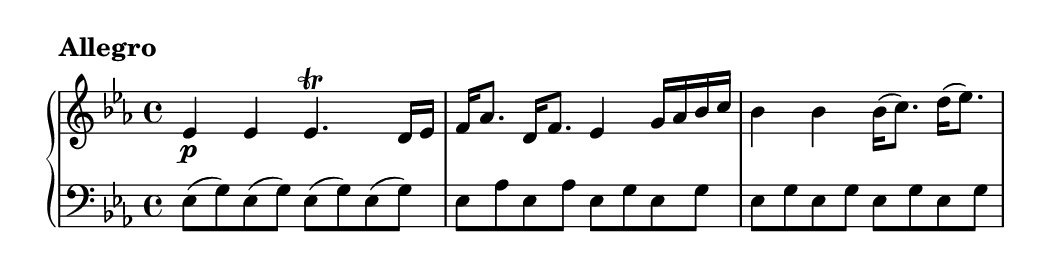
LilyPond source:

\version "2.22.2"
\header {
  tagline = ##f
}
\paper {
  paper-height = 6\cm
  paper-width = 18\cm
}
\layout {
  indent = #0
  ragged-right = ##f
}

\include "../../stylesheets/typography.ly"
\score {
  \header {
    piece = "Allegro"
  }
  \new PianoStaff <<
    \new Staff \relative es' {
      \clef "treble" \time 4/4 \key es \major
      es4 \p es es4. \trill d16 es |
      f16 as8. d,16 f8. es4 g16 as bes c |
      bes4 bes4 bes16 ( c8.) d16 ( es8. )
    }
    \new Staff \relative es {
      \clef "bass" \time 4/4 \key es \major |
      es8 ( g ) es ( g ) es ( g ) es ( g ) |
      es8 as es as es g es g |
      es8 g es g es g es g
    }
  >>
}
